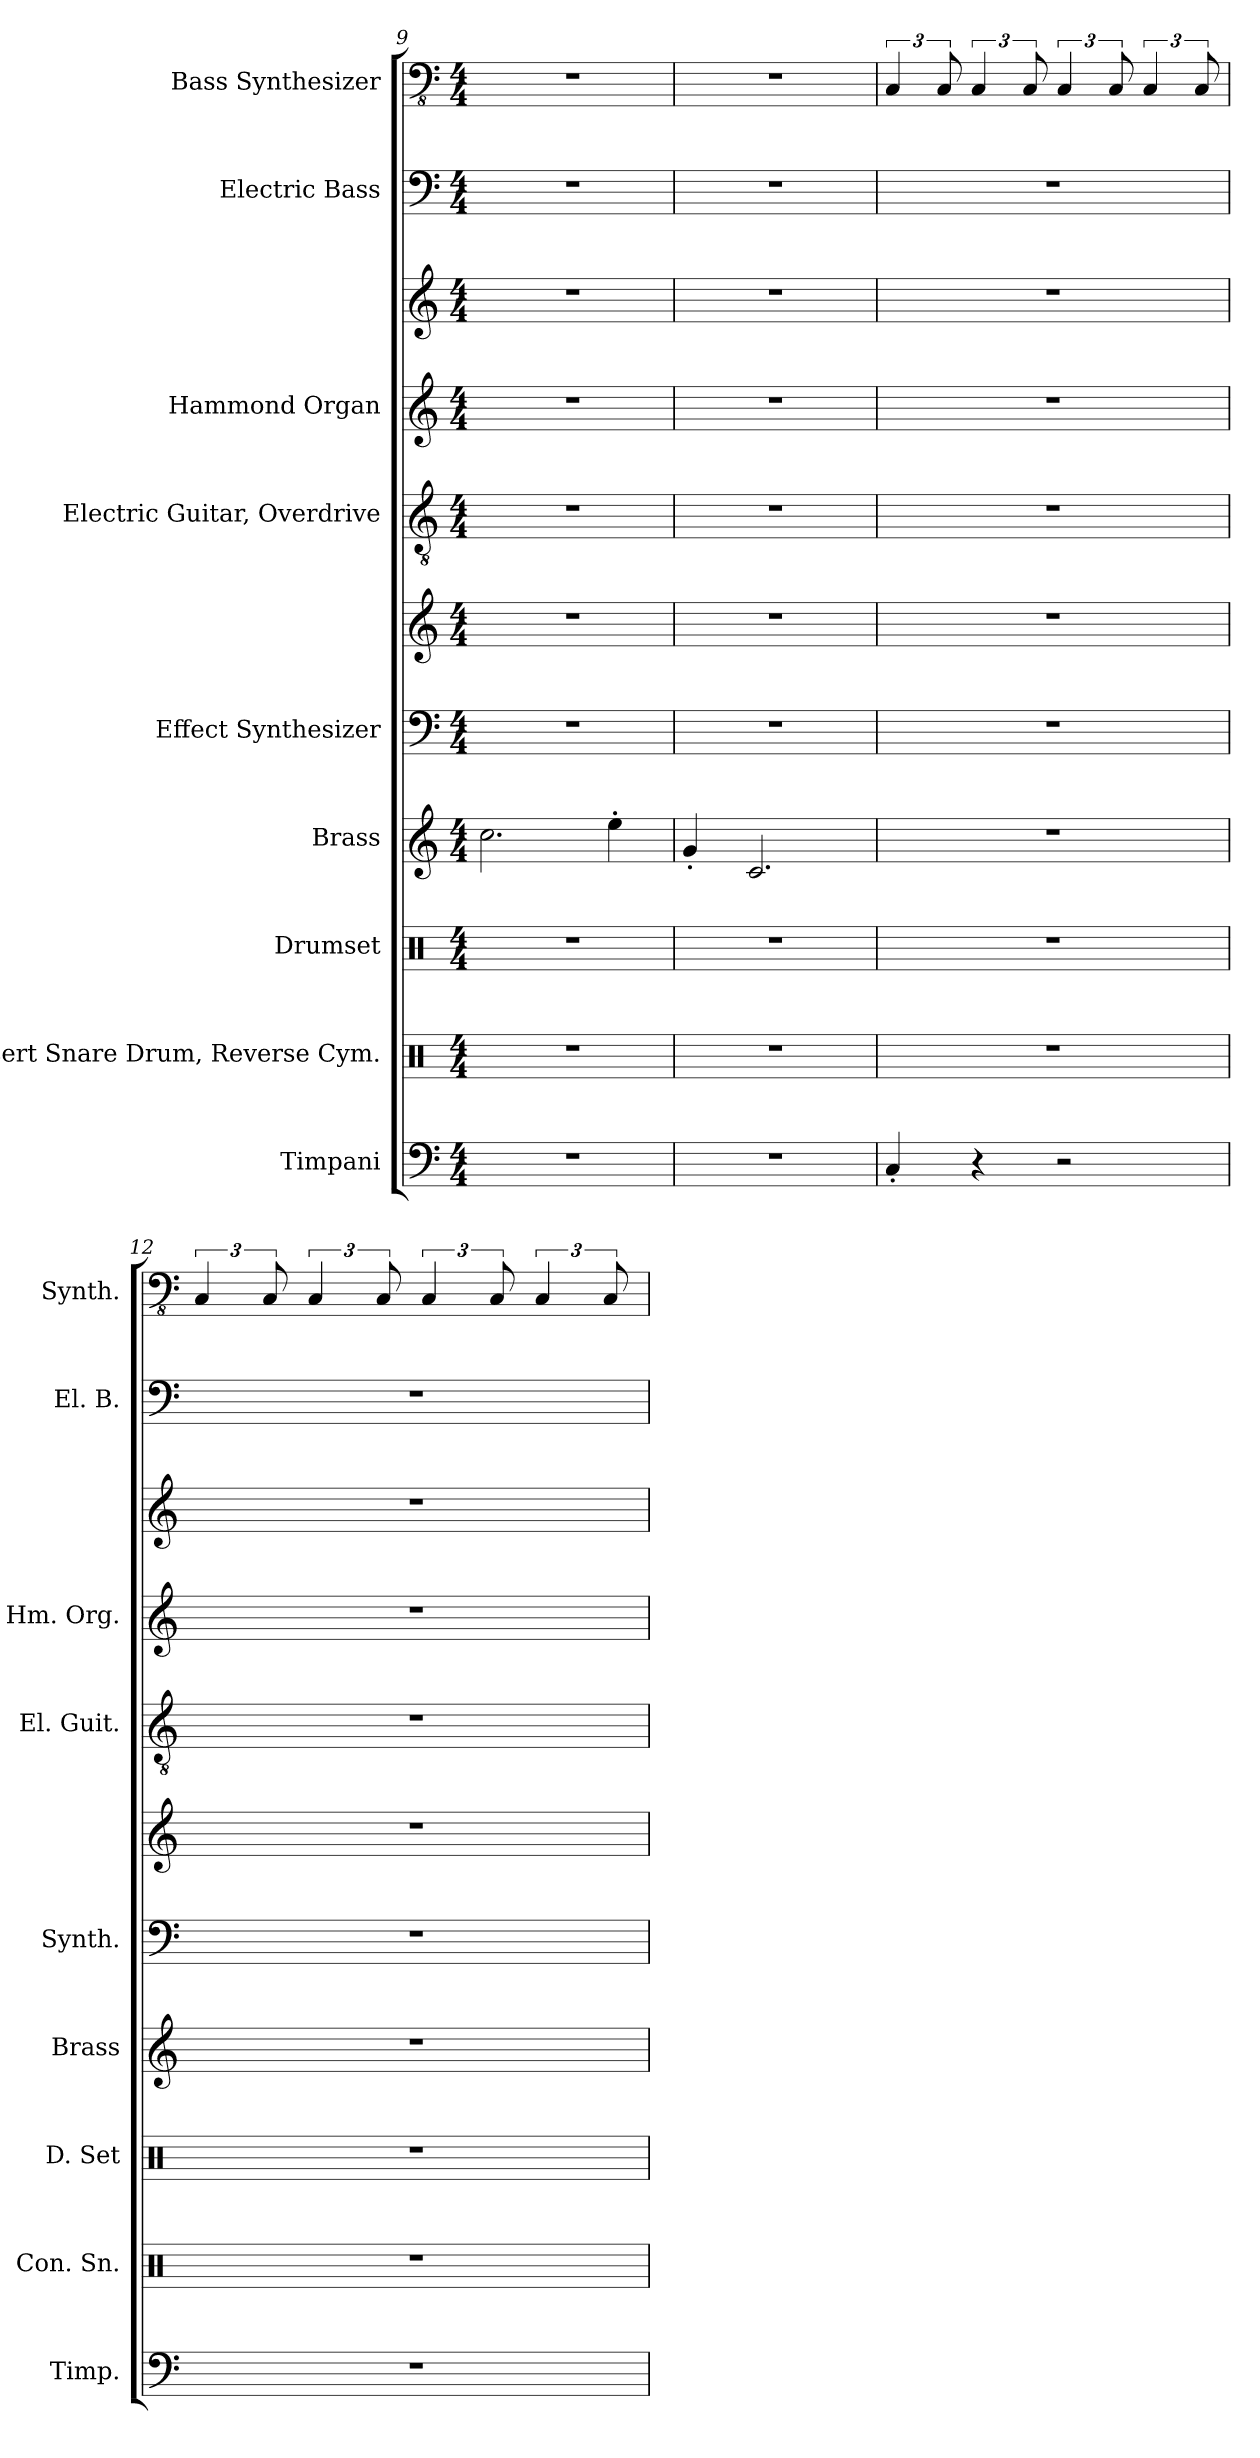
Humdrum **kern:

**kern	**kern	**kern	**kern	**kern	**kern	**kern	**kern	**kern	**kern	**kern
*part9	*part8	*part7	*part6	*part5	*part5	*part4	*part3	*part3	*part2	*part1
*staff11	*staff10	*staff9	*staff8	*staff7	*staff6	*staff5	*staff4	*staff3	*staff2	*staff1
*I"Timpani	*I"Concert Snare Drum, Reverse Cym.	*I"Drumset	*I"Brass	*I"Effect Synthesizer	*	*I"Electric Guitar, Overdrive	*I"Hammond Organ	*	*I"Electric Bass	*I"Bass Synthesizer
*I'Timp.	*I'Con. Sn.	*I'D. Set	*I'Brass	*I'Synth.	*	*I'El. Guit.	*I'Hm. Org.	*	*I'El. B.	*I'Synth.
*clefF4	*clefX	*clefX	*clefG2	*clefF4	*clefG2	*clefGv2	*clefG2	*clefG2	*clefF4	*clefFv4
*	*	*	*	*	*	*	*	*	*ITrd7c12	*
*k[]	*k[]	*k[]	*k[]	*k[]	*k[]	*k[]	*k[]	*k[]	*k[]	*k[]
*M4/4	*M4/4	*M4/4	*M4/4	*M4/4	*M4/4	*M4/4	*M4/4	*M4/4	*M4/4	*M4/4
=9	=9	=9	=9	=9	=9	=9	=9	=9	=9	=9
1r	1r	1r	2.cc\	1r	1r	1r	1r	1r	1r	1r
.	.	.	4ee'\	.	.	.	.	.	.	.
=10	=10	=10	=10	=10	=10	=10	=10	=10	=10	=10
1r	1r	1r	4g'/	1r	1r	1r	1r	1r	1r	1r
.	.	.	2.c/	.	.	.	.	.	.	.
!!LO:PB:g=z
=11	=11	=11	=11	=11	=11	=11	=11	=11	=11	=11
*	*	*	*	*	*	*	*	*	*	*MM150
4C'/	1r	1r	1r	1r	1r	1r	1r	1r	1r	6CC/
.	.	.	.	.	.	.	.	.	.	12CC/
4r	.	.	.	.	.	.	.	.	.	6CC/
.	.	.	.	.	.	.	.	.	.	12CC/
2r	.	.	.	.	.	.	.	.	.	6CC/
.	.	.	.	.	.	.	.	.	.	12CC/
.	.	.	.	.	.	.	.	.	.	6CC/
.	.	.	.	.	.	.	.	.	.	12CC/
=12	=12	=12	=12	=12	=12	=12	=12	=12	=12	=12
1r	1r	1r	1r	1r	1r	1r	1r	1r	1r	6CC/
.	.	.	.	.	.	.	.	.	.	12CC/
.	.	.	.	.	.	.	.	.	.	6CC/
.	.	.	.	.	.	.	.	.	.	12CC/
.	.	.	.	.	.	.	.	.	.	6CC/
.	.	.	.	.	.	.	.	.	.	12CC/
.	.	.	.	.	.	.	.	.	.	6CC/
.	.	.	.	.	.	.	.	.	.	12CC/
=	=	=	=	=	=	=	=	=	=	=
*-	*-	*-	*-	*-	*-	*-	*-	*-	*-	*-
